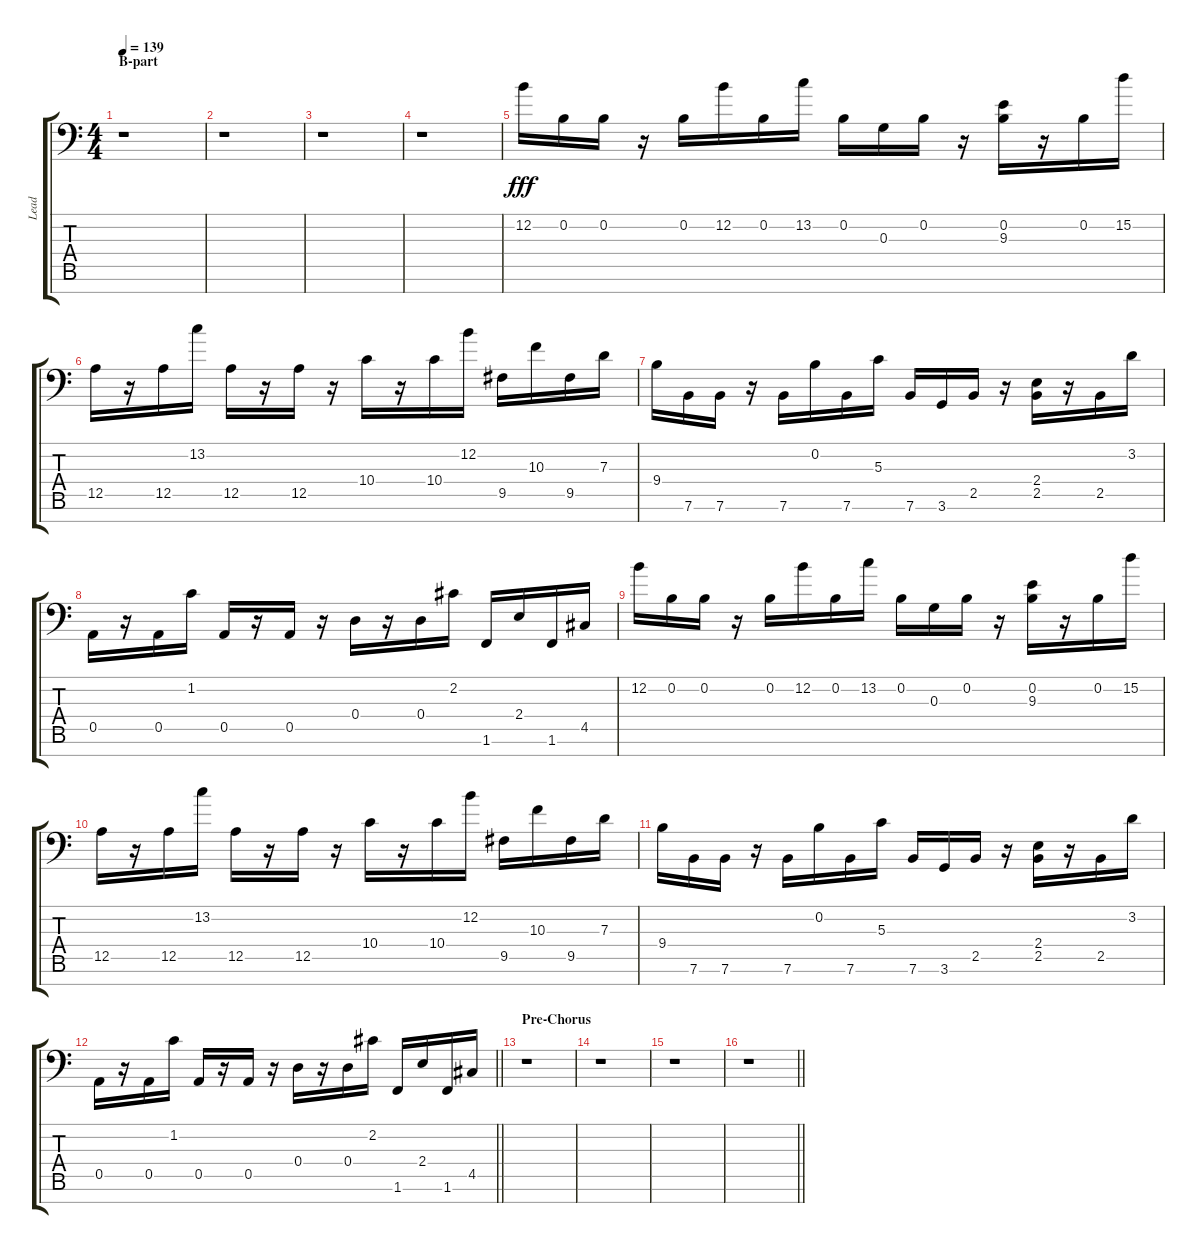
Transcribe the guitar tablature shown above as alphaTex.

\track ("Lead" "Lead") {instrument lead2sawtooth}
\staff {score tabs}
\tuning (Gb5 B3 G3 D3 A2 E2 C-1) {hide}
\ts (4 4)
\section ("" "B-part")
\tempo 139
\clef f4
\ks c
r.1{dy fff} |
r.1 |
r.1 |
r.1 |
12.2.16 0.2.16 0.2.16 r.16 0.2.16 12.2.16 0.2.16 13.2.16 0.2.16 0.3.16 0.2.16 r.16 (0.2 9.3).16 r.16 0.2.16 15.2.16 |
12.5.16 r.16 12.5.16 13.2.16 12.5.16 r.16 12.5.16 r.16 10.4.16 r.16 10.4.16 12.2.16 9.5.16 10.3.16 9.5.16 7.3.16 |
9.4.16 7.6.16 7.6.16 r.16 7.6.16 0.2.16 7.6.16 5.3.16 7.6.16 3.6.16 2.5.16 r.16 (2.4 2.5).16 r.16 2.5.16 3.2.16 |
0.5.16 r.16 0.5.16 1.2.16 0.5.16 r.16 0.5.16 r.16 0.4.16 r.16 0.4.16 2.2.16 1.6.16 2.4.16 1.6.16 4.5.16 |
12.2.16 0.2.16 0.2.16 r.16 0.2.16 12.2.16 0.2.16 13.2.16 0.2.16 0.3.16 0.2.16 r.16 (0.2 9.3).16 r.16 0.2.16 15.2.16 |
12.5.16 r.16 12.5.16 13.2.16 12.5.16 r.16 12.5.16 r.16 10.4.16 r.16 10.4.16 12.2.16 9.5.16 10.3.16 9.5.16 7.3.16 |
9.4.16 7.6.16 7.6.16 r.16 7.6.16 0.2.16 7.6.16 5.3.16 7.6.16 3.6.16 2.5.16 r.16 (2.4 2.5).16 r.16 2.5.16 3.2.16 |
\barLineRight lightlight
0.5.16 r.16 0.5.16 1.2.16 0.5.16 r.16 0.5.16 r.16 0.4.16 r.16 0.4.16 2.2.16 1.6.16 2.4.16 1.6.16 4.5.16 |
\section ("" "Pre-Chorus")
r.1 |
r.1 |
r.1 |
\barLineRight lightlight
r.1
